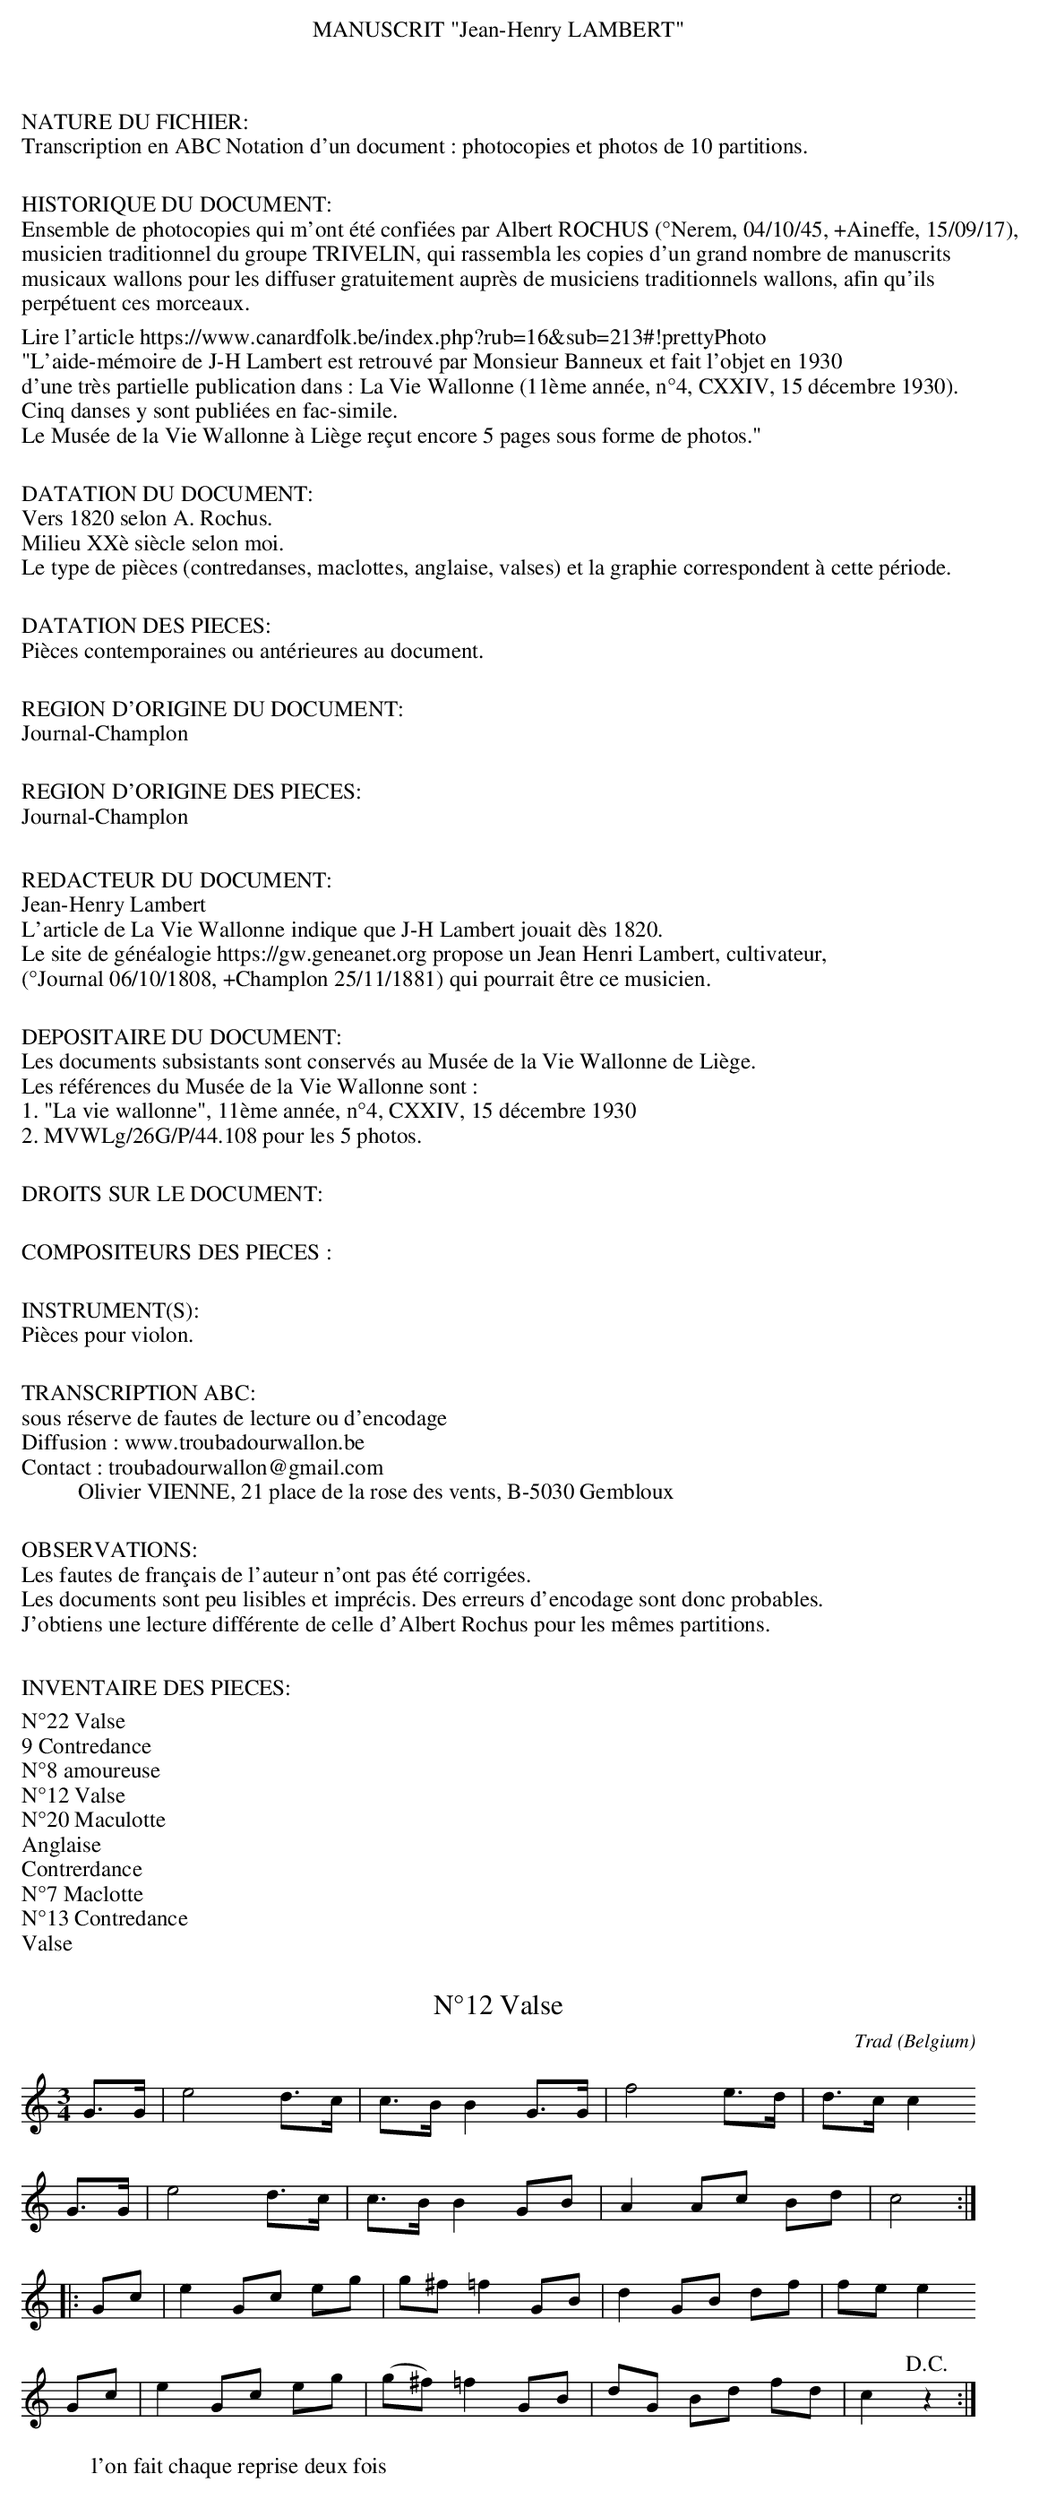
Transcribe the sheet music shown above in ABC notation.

X:1
T:N°12 Valse
C:Trad
O:Belgium
M:3/4
L:1/8
K:Cmaj
G>G|e4 d>c|c>B B2 G>G|f4 e>d|d>c c2
G>G|e4 d>c|c>B B2 GB|A2 Ac Bd|c4:|
|:Gc|e2 Gc eg|g^f =f2 GB|d2 GB df|fe e2
Gc|e2 Gc eg|(g^f) =f2 GB|dG Bd fd|c2!D.C.!z2:|]
W:l'on fait chaque reprise deux fois
